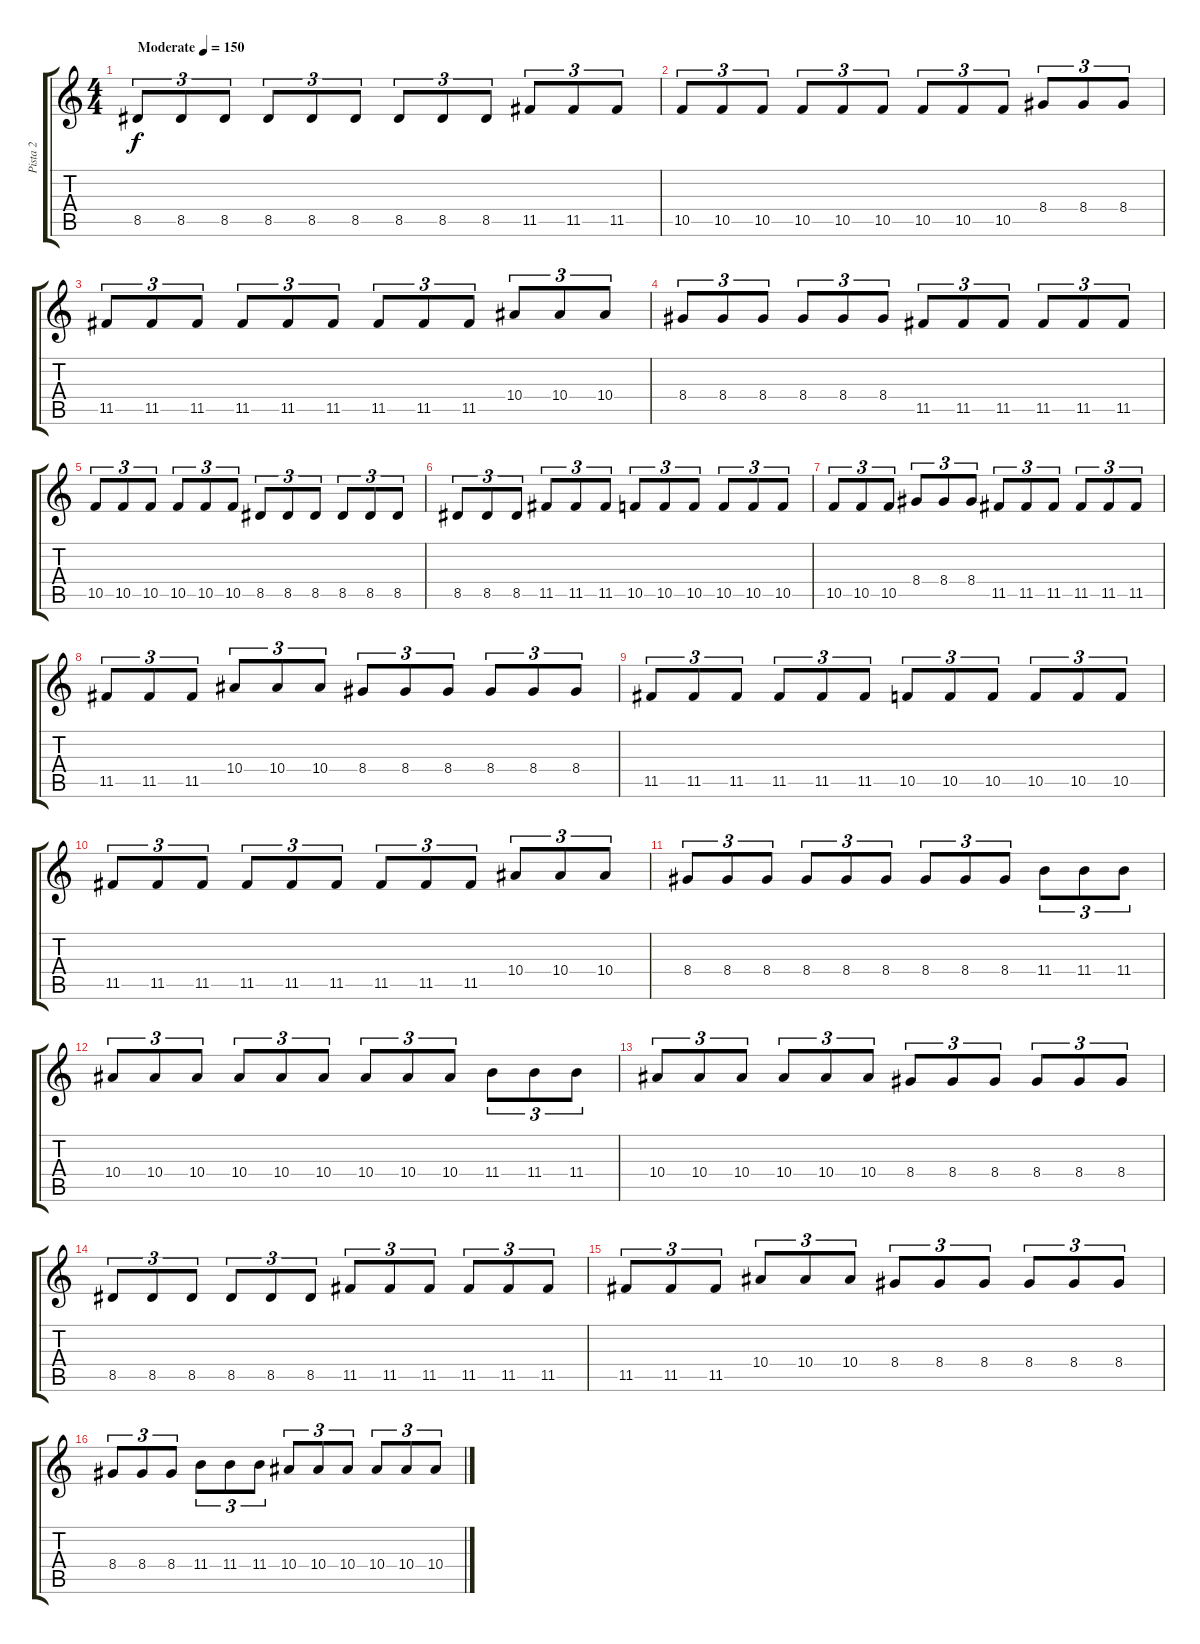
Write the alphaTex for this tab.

\track ("Pista 2" "Pista 2") {instrument distortionguitar}
\staff {score tabs}
\tuning (D4 A3 F3 C3 G2 D2) {hide}
\ts (4 4)
\tempo (150 "Moderate")
\clef g2
\ks c
8.5.8{tu (3 2) dy f instrument distortionguitar} 8.5.8{tu (3 2)} 8.5.8{tu (3 2)} 8.5.8{tu (3 2)} 8.5.8{tu (3 2)} 8.5.8{tu (3 2)} 8.5.8{tu (3 2)} 8.5.8{tu (3 2)} 8.5.8{tu (3 2)} 11.5.8{tu (3 2)} 11.5.8{tu (3 2)} 11.5.8{tu (3 2)} |
10.5.8{tu (3 2)} 10.5.8{tu (3 2)} 10.5.8{tu (3 2)} 10.5.8{tu (3 2)} 10.5.8{tu (3 2)} 10.5.8{tu (3 2)} 10.5.8{tu (3 2)} 10.5.8{tu (3 2)} 10.5.8{tu (3 2)} 8.4.8{tu (3 2)} 8.4.8{tu (3 2)} 8.4.8{tu (3 2)} |
11.5.8{tu (3 2)} 11.5.8{tu (3 2)} 11.5.8{tu (3 2)} 11.5.8{tu (3 2)} 11.5.8{tu (3 2)} 11.5.8{tu (3 2)} 11.5.8{tu (3 2)} 11.5.8{tu (3 2)} 11.5.8{tu (3 2)} 10.4.8{tu (3 2)} 10.4.8{tu (3 2)} 10.4.8{tu (3 2)} |
8.4.8{tu (3 2)} 8.4.8{tu (3 2)} 8.4.8{tu (3 2)} 8.4.8{tu (3 2)} 8.4.8{tu (3 2)} 8.4.8{tu (3 2)} 11.5.8{tu (3 2)} 11.5.8{tu (3 2)} 11.5.8{tu (3 2)} 11.5.8{tu (3 2)} 11.5.8{tu (3 2)} 11.5.8{tu (3 2)} |
10.5.8{tu (3 2)} 10.5.8{tu (3 2)} 10.5.8{tu (3 2)} 10.5.8{tu (3 2)} 10.5.8{tu (3 2)} 10.5.8{tu (3 2)} 8.5.8{tu (3 2)} 8.5.8{tu (3 2)} 8.5.8{tu (3 2)} 8.5.8{tu (3 2)} 8.5.8{tu (3 2)} 8.5.8{tu (3 2)} |
8.5.8{tu (3 2)} 8.5.8{tu (3 2)} 8.5.8{tu (3 2)} 11.5.8{tu (3 2)} 11.5.8{tu (3 2)} 11.5.8{tu (3 2)} 10.5.8{tu (3 2)} 10.5.8{tu (3 2)} 10.5.8{tu (3 2)} 10.5.8{tu (3 2)} 10.5.8{tu (3 2)} 10.5.8{tu (3 2)} |
10.5.8{tu (3 2)} 10.5.8{tu (3 2)} 10.5.8{tu (3 2)} 8.4.8{tu (3 2)} 8.4.8{tu (3 2)} 8.4.8{tu (3 2)} 11.5.8{tu (3 2)} 11.5.8{tu (3 2)} 11.5.8{tu (3 2)} 11.5.8{tu (3 2)} 11.5.8{tu (3 2)} 11.5.8{tu (3 2)} |
11.5.8{tu (3 2)} 11.5.8{tu (3 2)} 11.5.8{tu (3 2)} 10.4.8{tu (3 2)} 10.4.8{tu (3 2)} 10.4.8{tu (3 2)} 8.4.8{tu (3 2)} 8.4.8{tu (3 2)} 8.4.8{tu (3 2)} 8.4.8{tu (3 2)} 8.4.8{tu (3 2)} 8.4.8{tu (3 2)} |
11.5.8{tu (3 2)} 11.5.8{tu (3 2)} 11.5.8{tu (3 2)} 11.5.8{tu (3 2)} 11.5.8{tu (3 2)} 11.5.8{tu (3 2)} 10.5.8{tu (3 2)} 10.5.8{tu (3 2)} 10.5.8{tu (3 2)} 10.5.8{tu (3 2)} 10.5.8{tu (3 2)} 10.5.8{tu (3 2)} |
11.5.8{tu (3 2)} 11.5.8{tu (3 2)} 11.5.8{tu (3 2)} 11.5.8{tu (3 2)} 11.5.8{tu (3 2)} 11.5.8{tu (3 2)} 11.5.8{tu (3 2)} 11.5.8{tu (3 2)} 11.5.8{tu (3 2)} 10.4.8{tu (3 2)} 10.4.8{tu (3 2)} 10.4.8{tu (3 2)} |
8.4.8{tu (3 2)} 8.4.8{tu (3 2)} 8.4.8{tu (3 2)} 8.4.8{tu (3 2)} 8.4.8{tu (3 2)} 8.4.8{tu (3 2)} 8.4.8{tu (3 2)} 8.4.8{tu (3 2)} 8.4.8{tu (3 2)} 11.4.8{tu (3 2)} 11.4.8{tu (3 2)} 11.4.8{tu (3 2)} |
10.4.8{tu (3 2)} 10.4.8{tu (3 2)} 10.4.8{tu (3 2)} 10.4.8{tu (3 2)} 10.4.8{tu (3 2)} 10.4.8{tu (3 2)} 10.4.8{tu (3 2)} 10.4.8{tu (3 2)} 10.4.8{tu (3 2)} 11.4.8{tu (3 2)} 11.4.8{tu (3 2)} 11.4.8{tu (3 2)} |
10.4.8{tu (3 2)} 10.4.8{tu (3 2)} 10.4.8{tu (3 2)} 10.4.8{tu (3 2)} 10.4.8{tu (3 2)} 10.4.8{tu (3 2)} 8.4.8{tu (3 2)} 8.4.8{tu (3 2)} 8.4.8{tu (3 2)} 8.4.8{tu (3 2)} 8.4.8{tu (3 2)} 8.4.8{tu (3 2)} |
8.5.8{tu (3 2)} 8.5.8{tu (3 2)} 8.5.8{tu (3 2)} 8.5.8{tu (3 2)} 8.5.8{tu (3 2)} 8.5.8{tu (3 2)} 11.5.8{tu (3 2)} 11.5.8{tu (3 2)} 11.5.8{tu (3 2)} 11.5.8{tu (3 2)} 11.5.8{tu (3 2)} 11.5.8{tu (3 2)} |
11.5.8{tu (3 2)} 11.5.8{tu (3 2)} 11.5.8{tu (3 2)} 10.4.8{tu (3 2)} 10.4.8{tu (3 2)} 10.4.8{tu (3 2)} 8.4.8{tu (3 2)} 8.4.8{tu (3 2)} 8.4.8{tu (3 2)} 8.4.8{tu (3 2)} 8.4.8{tu (3 2)} 8.4.8{tu (3 2)} |
8.4.8{tu (3 2)} 8.4.8{tu (3 2)} 8.4.8{tu (3 2)} 11.4.8{tu (3 2)} 11.4.8{tu (3 2)} 11.4.8{tu (3 2)} 10.4.8{tu (3 2)} 10.4.8{tu (3 2)} 10.4.8{tu (3 2)} 10.4.8{tu (3 2)} 10.4.8{tu (3 2)} 10.4.8{tu (3 2)}
